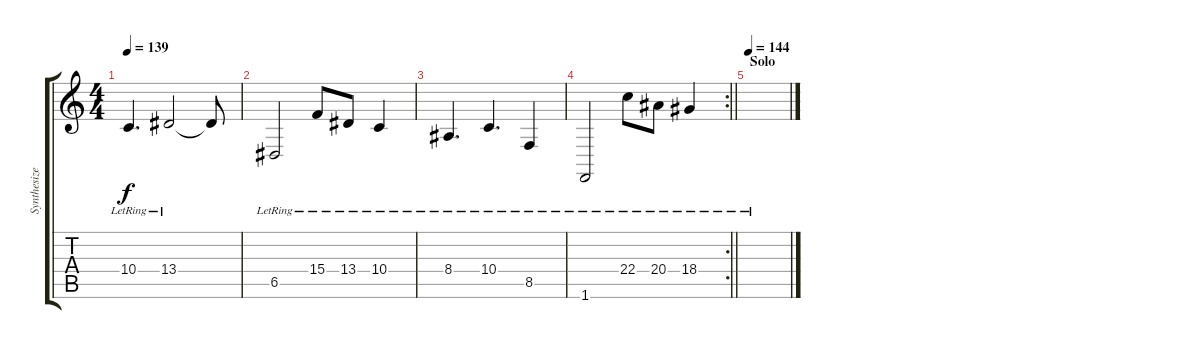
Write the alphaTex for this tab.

\track ("Synthesizer" "Synthesize") {instrument acousticgrandpiano}
\staff {score tabs}
\tuning (E4 B3 G3 D3 A2 E2) {hide}
\ts (4 4)
\tempo 139
\clef g2
\ks c
10.4{lr}.4{d dy f} 13.4{lr}.2 13.4{t}.8 |
6.5{lr}.2 15.4{lr}.8 13.4{lr}.8 10.4{lr}.4 |
8.4{lr}.4{d} 10.4{lr}.4{d} 8.5{lr}.4 |
\rc 2
\barLineRight lightlight
1.6{lr}.2 22.4{lr}.8 20.4{lr}.8 18.4{lr}.4 |
\section ("" "Solo")
\tempo 144
